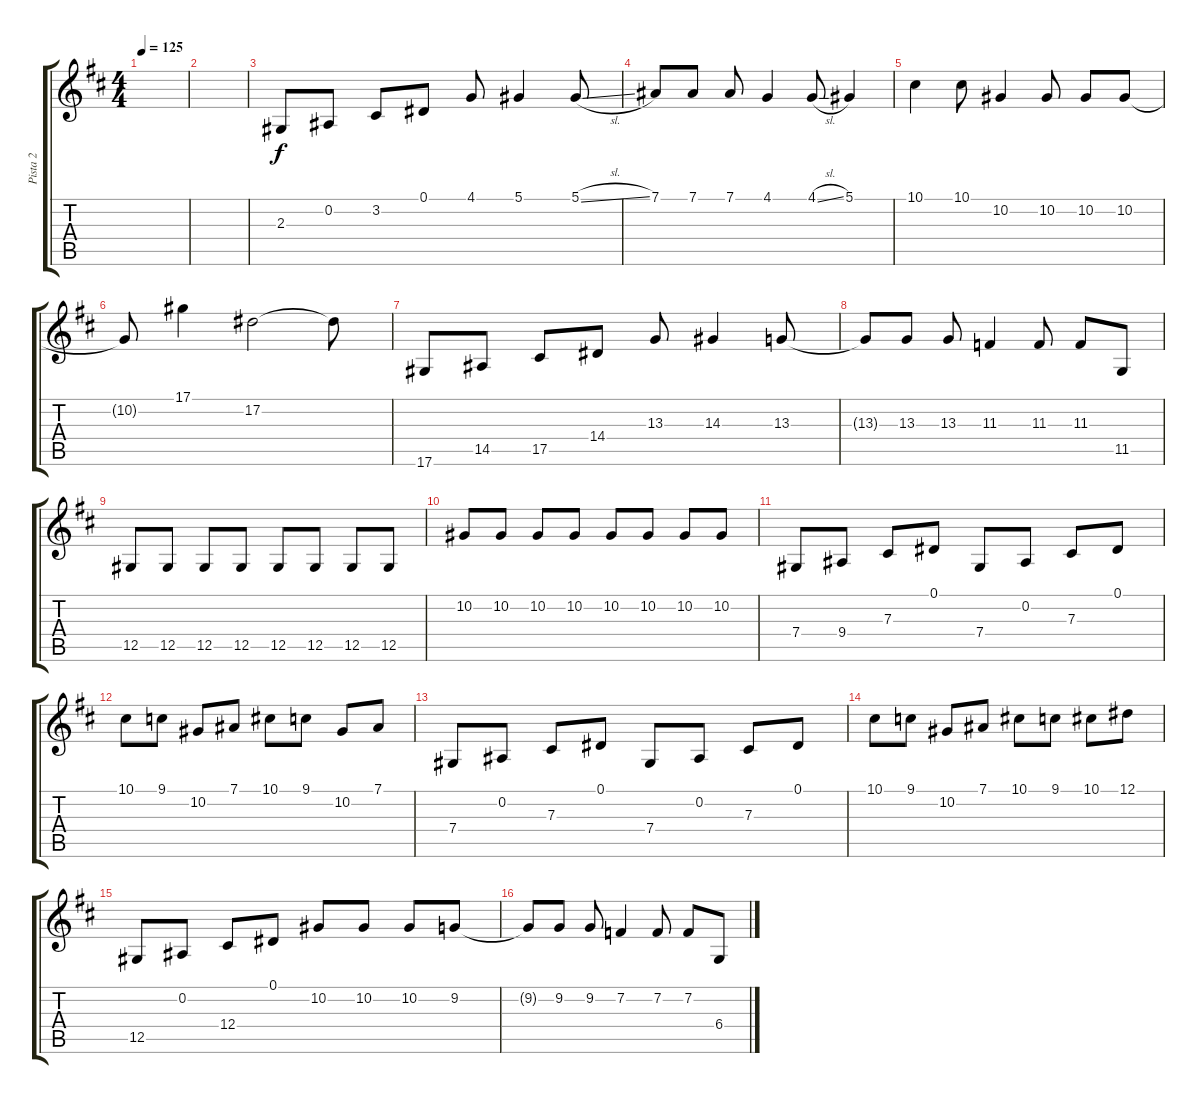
\track ("Pista 2" "Pista 2") {instrument recorder}
\staff {score tabs}
\tuning (Eb4 Bb3 Gb3 Db3 Ab2 Eb2) {hide}
\ts (4 4)
\tempo 125
\clef g2
\ks d
|
|
2.3.8{volume 13 instrument distortionguitar} 0.2.8 3.2.8 0.1.8 4.1.8 5.1.4 5.1{sl}.8 |
7.1.8 7.1.8 7.1.8 4.1.4 4.1{sl}.8 5.1.4 |
10.1.4 10.1.8 10.2.4 10.2.8 10.2.8 10.2.8 |
10.2{t}.8 17.1.4 17.2.2 17.2{t}.8 |
17.6.8 14.5.8 17.5.8 14.4.8 13.3.8 14.3.4 13.3.8 |
13.3{t}.8 13.3.8 13.3.8 11.3.4 11.3.8 11.3.8 11.5.8 |
12.5.8 12.5.8 12.5.8 12.5.8 12.5.8 12.5.8 12.5.8 12.5.8 |
10.2.8 10.2.8 10.2.8 10.2.8 10.2.8 10.2.8 10.2.8 10.2.8 |
7.4.8 9.4.8 7.3.8 0.1.8 7.4.8 0.2.8 7.3.8 0.1.8 |
10.1.8 9.1.8 10.2.8 7.1.8 10.1.8 9.1.8 10.2.8 7.1.8 |
7.4.8 0.2.8 7.3.8 0.1.8 7.4.8 0.2.8 7.3.8 0.1.8 |
10.1.8 9.1.8 10.2.8 7.1.8 10.1.8 9.1.8 10.1.8 12.1.8 |
12.5.8 0.2.8 12.4.8 0.1.8 10.2.8 10.2.8 10.2.8 9.2.8 |
9.2{t}.8 9.2.8 9.2.8 7.2.4 7.2.8 7.2.8 6.4.8
